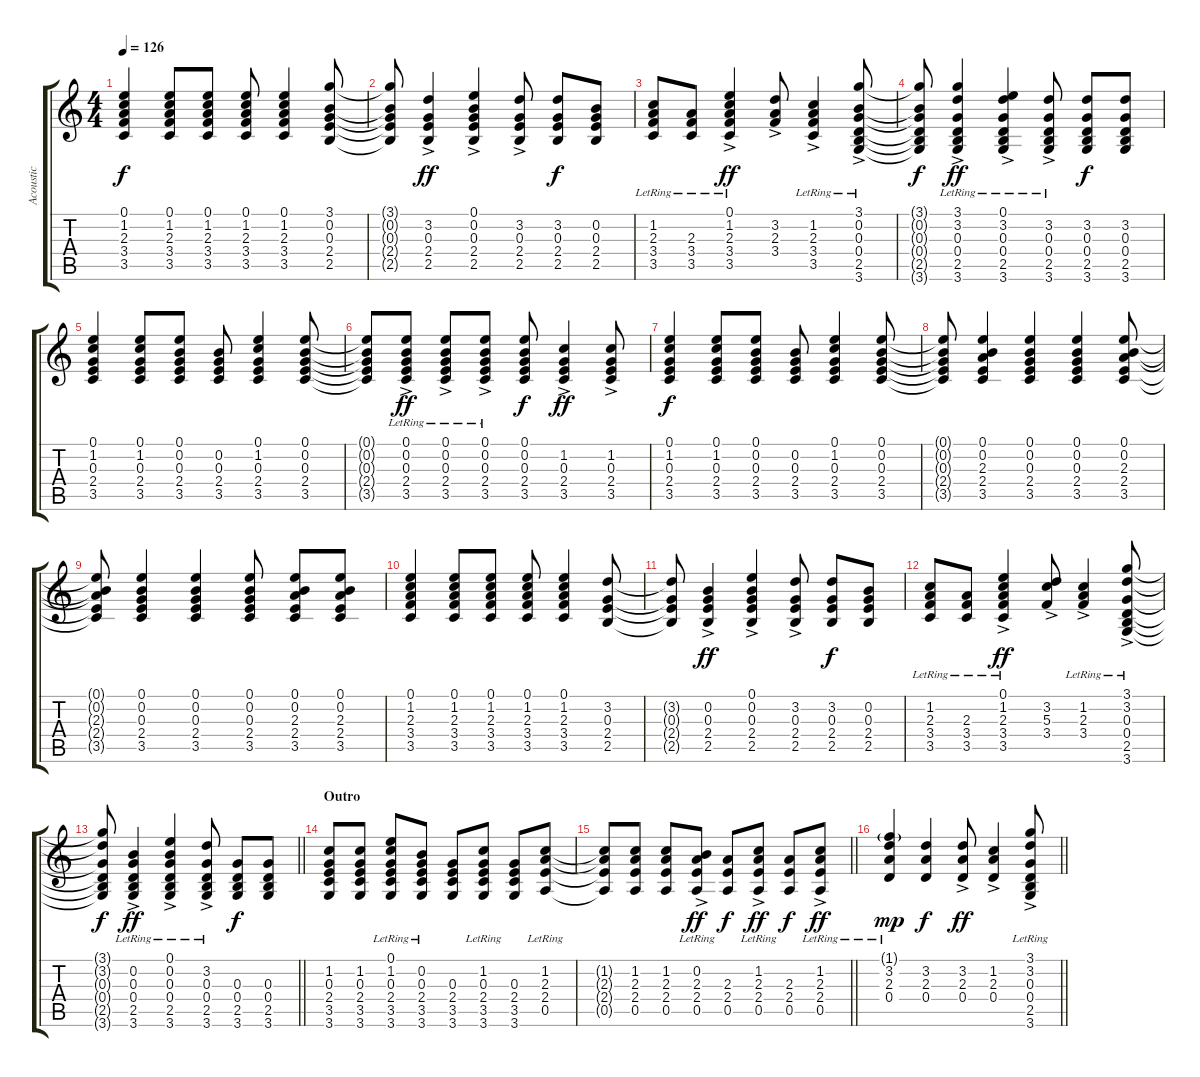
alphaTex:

\track ("Acoustic" "Acoustic") {instrument acousticguitarsteel}
\staff {score tabs}
\tuning (E4 B3 G3 D3 A2 E2) {hide}
\ts (4 4)
\tempo 126
\clef g2
\ks c
(0.1 1.2 2.3 3.4 3.5).4{dy f} (0.1 1.2 2.3 3.4 3.5).8 (0.1 1.2 2.3 3.4 3.5).8 (0.1 1.2 2.3 3.4 3.5).8 (0.1 1.2 2.3 3.4 3.5).4 (3.1 0.2 0.3 2.4 2.5).8 |
(3.1{t} 0.2{t} 0.3{t} 2.4{t} 2.5{t}).8 (3.2{ac} 0.3 2.4 2.5).4{dy ff} (0.1{ac} 0.2 0.3 2.4 2.5).4 (3.2{ac} 0.3 2.4 2.5).8 (3.2 0.3 2.4 2.5).8{dy f} (0.2 0.3 2.4 2.5).8 |
(1.2{lr} 2.3{lr} 3.4{lr} 3.5{lr}).8 (2.3{lr} 3.4 3.5).8 (0.1{ac lr} 1.2 2.3{lr} 3.4{lr} 3.5{lr}).4{dy ff volume 9} (3.2{ac} 2.3 3.4).8{volume 8} (1.2{ac lr} 2.3{lr} 3.4{lr} 3.5{lr}).4{volume 9} (3.1{lr} 0.2{ac lr} 0.3{lr} 0.4{lr} 2.5{lr} 3.6{lr}).8{volume 9} |
(3.1{t} 0.2{t} 0.3{t} 0.4{t} 2.5{t} 3.6{t}).8{dy f} (3.1{lr} 3.2{ac lr} 0.3{lr} 0.4{lr} 2.5{lr} 3.6{lr}).4{dy ff} (0.1{ac lr} 3.2{lr} 0.3{lr} 0.4{lr} 2.5{lr} 3.6{lr}).4 (3.2{ac lr} 0.3{lr} 0.4{lr} 2.5{lr} 3.6{lr}).8 (3.2 0.3 0.4 2.5 3.6).8{dy f} (3.2 0.3 0.4 2.5 3.6).8 |
(0.1 1.2 0.3 2.4 3.5).4 (0.1 1.2 0.3 2.4 3.5).8 (0.1 0.2 0.3 2.4 3.5).8 (0.2 0.3 2.4 3.5).8 (0.1 1.2 0.3 2.4 3.5).4 (0.1 0.2 0.3 2.4 3.5).8 |
(0.1{t} 0.2{t} 0.3{t} 2.4{t} 3.5{t}).8 (0.1{lr} 0.2{lr} 0.3{lr} 2.4{ac lr} 3.5{lr}).8{dy ff} (0.1 0.2 0.3{ac lr} 2.4 3.5).8 (0.1{lr} 0.2{ac lr} 0.3{lr} 2.4{lr} 3.5{lr}).8 (0.1 0.2 0.3 2.4 3.5).8{dy f} (1.2{ac} 0.3 2.4 3.5).4{dy ff} (1.2{ac} 0.3 2.4 3.5).8 |
(0.1 1.2 0.3 2.4 3.5).4{dy f} (0.1 1.2 0.3 2.4 3.5).8 (0.1 0.2 0.3 2.4 3.5).8 (0.2 0.3 2.4 3.5).8 (0.1 1.2 0.3 2.4 3.5).4 (0.1 0.2 0.3 2.4 3.5).8 |
(0.1{t} 0.2{t} 0.3{t} 2.4{t} 3.5{t}).8 (0.1 0.2 2.3 2.4 3.5).4 (0.1 0.2 0.3 2.4 3.5).4 (0.1 0.2 0.3 2.4 3.5).4 (0.1 0.2 2.3 2.4 3.5).8 |
(0.1{t} 0.2{t} 2.3{t} 2.4{t} 3.5{t}).8 (0.1 0.2 0.3 2.4 3.5).4 (0.1 0.2 0.3 2.4 3.5).4 (0.1 0.2 0.3 2.4 3.5).8 (0.1 0.2 2.3 2.4 3.5).8 (0.1 0.2 2.3 2.4 3.5).8 |
(0.1 1.2 2.3 3.4 3.5).4 (0.1 1.2 2.3 3.4 3.5).8 (0.1 1.2 2.3 3.4 3.5).8 (0.1 1.2 2.3 3.4 3.5).8 (0.1 1.2 2.3 3.4 3.5).4 (3.2 0.3 2.4 2.5).8 |
(3.2{t} 0.3{t} 2.4{t} 2.5{t}).8 (0.2{ac} 0.3 2.4 2.5).4{dy ff} (0.1{ac} 0.2 0.3 2.4 2.5).4 (3.2{ac} 0.3 2.4 2.5).8 (3.2 0.3 2.4 2.5).8{dy f} (0.2 0.3 2.4 2.5).8 |
(1.2{lr} 2.3{lr} 3.4{lr} 3.5{lr}).8 (2.3{lr} 3.4{lr} 3.5{lr}).8 (0.1{ac lr} 1.2{lr} 2.3{lr} 3.4{lr} 3.5{lr}).4{dy ff volume 9} (3.2{ac} 5.3 3.4).8{volume 8} (1.2{ac lr} 2.3{lr} 3.4{lr}).4{volume 9} (3.1{lr} 3.2{ac lr} 0.3{lr} 0.4{lr} 2.5{lr} 3.6{lr}).8{volume 9} |
\barLineRight lightlight
(3.1{t} 3.2{t} 0.3{t} 0.4{t} 2.5{t} 3.6{t}).8{dy f} (0.2{ac lr} 0.3{lr} 0.4{lr} 2.5{lr} 3.6{lr}).4{dy ff volume 8} (0.1{ac lr} 0.2{lr} 0.3{lr} 0.4{lr} 2.5{lr} 3.6{lr}).4 (3.2{ac lr} 0.3{lr} 0.4{lr} 2.5{lr} 3.6{lr}).8 (0.3 0.4 2.5 3.6).8{dy f} (0.3 0.4 2.5 3.6).8 |
\section ("" "Outro")
(1.2 0.3 2.4 3.5 3.6).8{volume 9 instrument acousticguitarsteel} (1.2 0.3 2.4 3.5 3.6).8 (0.1{lr} 1.2 0.3 2.4 3.5 3.6).8 (0.2{lr} 0.3 2.4 3.5 3.6).8 (0.3 2.4 3.5 3.6).8 (1.2{lr} 0.3 2.4 3.5 3.6).8 (0.3 2.4 3.5 3.6).8 (1.2{lr} 2.3{lr} 2.4{lr} 0.5{lr}).8 |
\barLineRight lightlight
(1.2{t} 2.3{t} 2.4{t} 0.5{t}).8 (1.2 2.3 2.4 0.5).8 (1.2 2.3 2.4 0.5).8 (0.2{ac lr} 2.3 2.4 0.5).8{dy ff} (2.3 2.4 0.5).8{dy f} (1.2{ac lr} 2.3 2.4 0.5).8{dy ff} (2.3 2.4 0.5).8{dy f} (1.2{ac lr} 2.3 2.4 0.5).8{dy ff volume 3 instrument acousticguitarsteel} |
\barLineRight lightlight
(1.1{g lr} 3.2{lr} 2.3{lr} 0.4{lr}).4{dy mp volume 8} (3.2 2.3 0.4).4{dy f} (3.2{ac} 2.3 0.4).8{dy ff volume 6} (1.2{ac} 2.3 0.4).4{volume 6} (3.1 3.2{ac lr} 0.3{lr} 0.4{lr} 2.5{lr} 3.6{lr}).8
